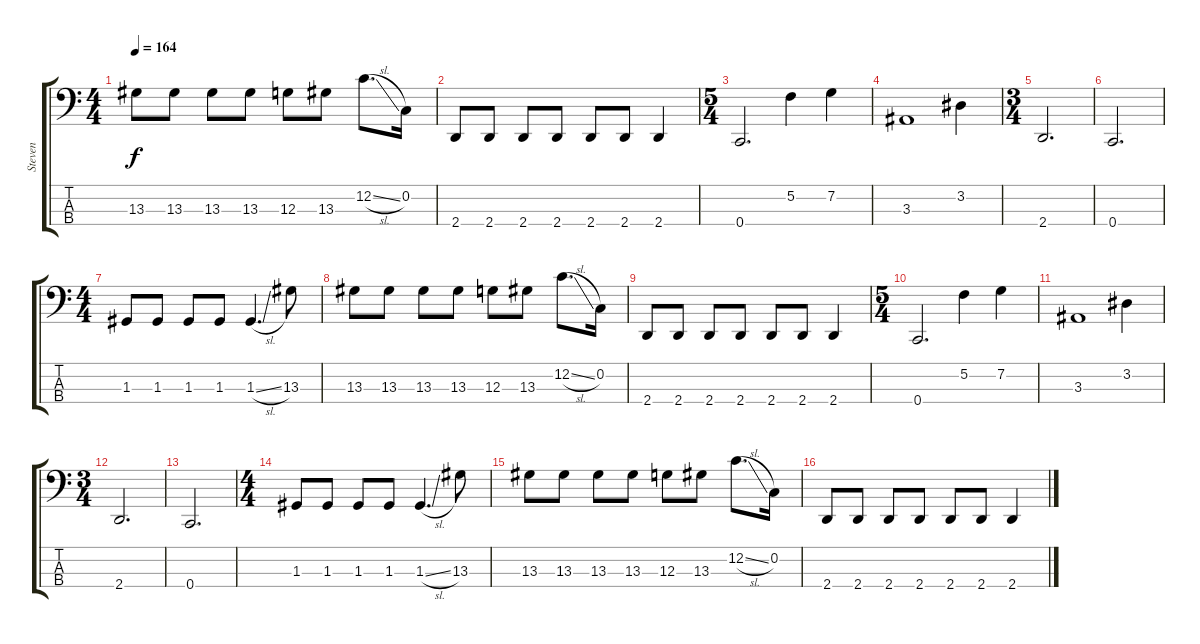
\track ("Steven" "Steven") {solo instrument electricbasspick}
\staff {score tabs}
\tuning (F2 C2 G1 C1) {hide}
\ts (4 4)
\tempo 164
\clef f4
\ks c
13.3.8{dy f} 13.3.8 13.3.8 13.3.8 12.3.8 13.3.8 12.2{sl}.8{d} 0.2.16 |
2.4.8 2.4.8 2.4.8 2.4.8 2.4.8 2.4.8 2.4.4 |
\ts (5 4)
0.4.2{d} 5.2.4 7.2.4 |
3.3.1 3.2.4 |
\ts (3 4)
2.4.2{d} |
0.4.2{d} |
\ts (4 4)
1.3.8 1.3.8 1.3.8 1.3.8 1.3{sl}.4{d} 13.3.8 |
13.3.8 13.3.8 13.3.8 13.3.8 12.3.8 13.3.8 12.2{sl}.8{d} 0.2.16 |
2.4.8 2.4.8 2.4.8 2.4.8 2.4.8 2.4.8 2.4.4 |
\ts (5 4)
0.4.2{d} 5.2.4 7.2.4 |
3.3.1 3.2.4 |
\ts (3 4)
2.4.2{d} |
0.4.2{d} |
\ts (4 4)
1.3.8 1.3.8 1.3.8 1.3.8 1.3{sl}.4{d} 13.3.8 |
13.3.8 13.3.8 13.3.8 13.3.8 12.3.8 13.3.8 12.2{sl}.8{d} 0.2.16 |
2.4.8 2.4.8 2.4.8 2.4.8 2.4.8 2.4.8 2.4.4
